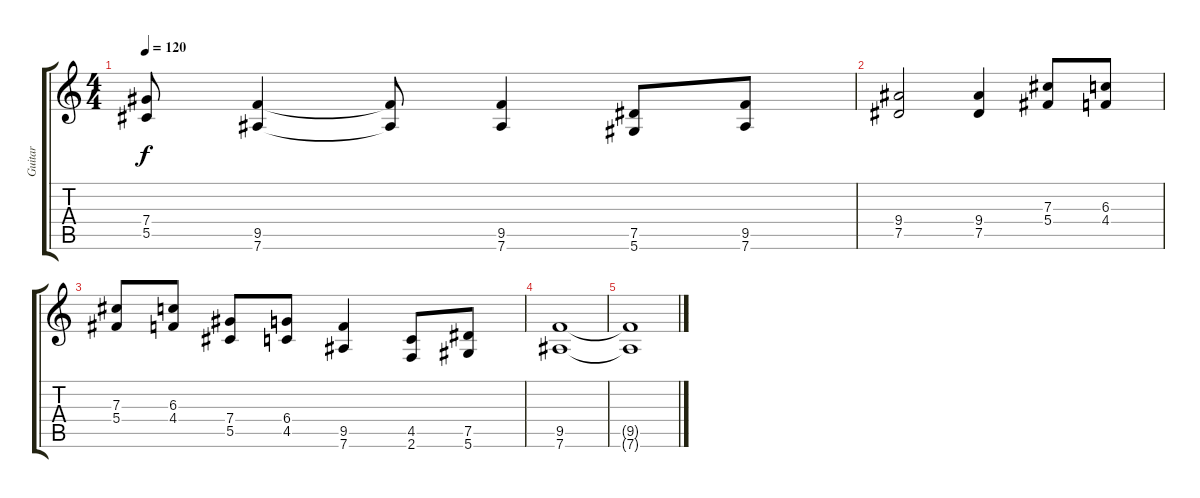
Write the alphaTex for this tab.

\track ("Guitar" "Guitar") {instrument distortionguitar}
\staff {score tabs}
\tuning (Eb4 Bb3 Gb3 Db3 Ab2 Eb2) {hide}
\ts (4 4)
\tempo 120
\clef g2
\ks c
(7.4 5.5).8{dy f} (9.5 7.6).4 (9.5{t} 7.6{t}).8 (9.5 7.6).4 (7.5 5.6).8 (9.5 7.6).8 |
(9.4 7.5).2 (9.4 7.5).4 (7.3 5.4).8 (6.3 4.4).8 |
(7.3 5.4).8 (6.3 4.4).8 (7.4 5.5).8 (6.4 4.5).8 (9.5 7.6).4 (4.5 2.6).8 (7.5 5.6).8 |
(9.5 7.6).1 |
(9.5{t} 7.6{t}).1
